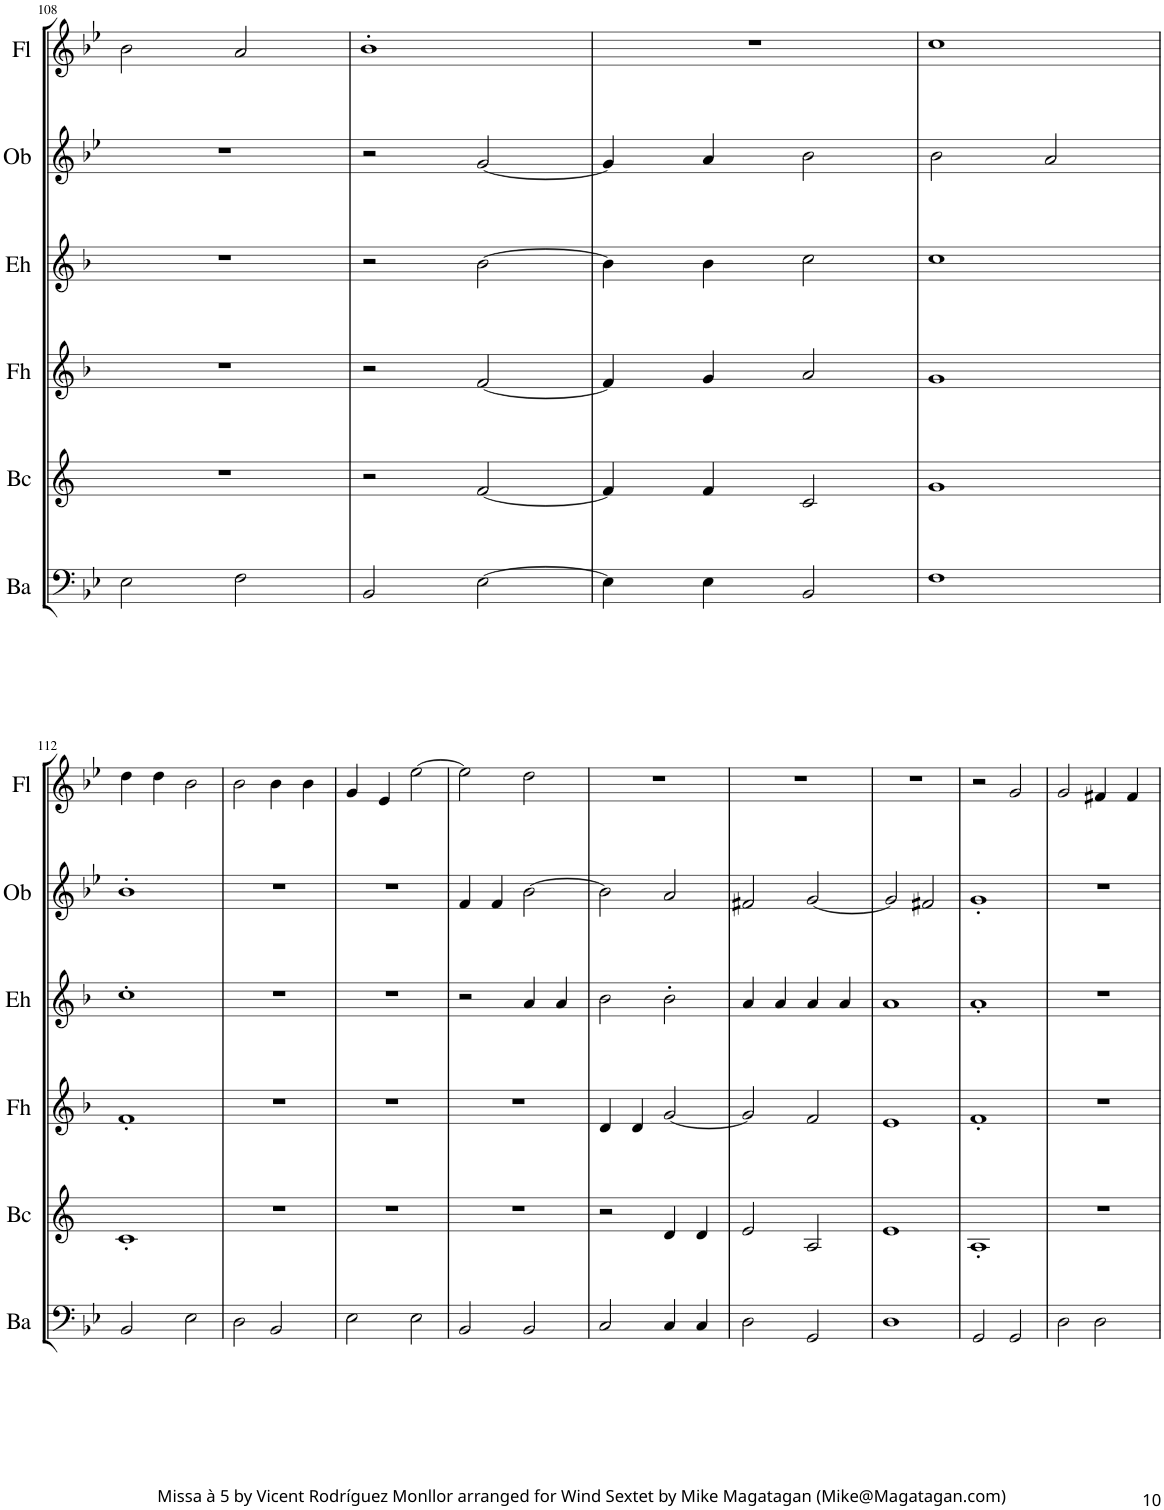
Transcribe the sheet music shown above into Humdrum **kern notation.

**kern	**kern	**kern	**kern	**kern	**kern
*part6	*part5	*part4	*part3	*part2	*part1
*staff6	*staff5	*staff4	*staff3	*staff2	*staff1
*I"Bassoon	*I"Bass Clarinet	*I"Horn in F	*I"English Horn	*I"Oboe	*I"Flute
*I'Ba	*I'Bc	*	*I'Eh	*I'Ob	*I'Fl
!!LO:PB:g=z
*clefF4	*clefG2	*clefG2	*clefG2	*clefG2	*clefG2
*	*Trd8c14	*Trd4c7	*Trd4c7	*	*
*k[b-e-]	*k[]	*k[b-]	*k[b-]	*k[b-e-]	*k[b-e-]
*M4/4	*M4/4	*M4/4	*M4/4	*M4/4	*M4/4
*met(c)	*met(c)	*met(c)	*met(c)	*met(c)	*met(c)
=108	=108	=108	=108	=108	=108
2E-\	1r	1r	1r	1r	2b-\
2F\	.	.	.	.	2a/
=109	=109	=109	=109	=109	=109
2BB-/	2r	2r	2r	2r	1b-'
[2E-\	[2f/	[2f/	[2b-\	[2g/	.
=110	=110	=110	=110	=110	=110
4E-\]	4f/]	4f/]	4b-\]	4g/]	1r
4E-\	4f/	4g/	4b-\	4a/	.
2BB-/	2c/	2a/	2cc\	2b-\	.
=111	=111	=111	=111	=111	=111
1F	1g	1g	1cc	2b-\	1cc
.	.	.	.	2a/	.
!!LO:LB:g=z
=112	=112	=112	=112	=112	=112
2BB-/	1c'	1f'	1cc'	1b-'	4dd\
.	.	.	.	.	4dd\
2E-\	.	.	.	.	2b-\
=113	=113	=113	=113	=113	=113
2D\	1r	1r	1r	1r	2b-\
2BB-/	.	.	.	.	4b-\
.	.	.	.	.	4b-\
=114	=114	=114	=114	=114	=114
2E-\	1r	1r	1r	1r	4g/
.	.	.	.	.	4e-/
2E-\	.	.	.	.	[2ee-\
=115	=115	=115	=115	=115	=115
2BB-/	1r	1r	2r	4f/	2ee-\]
.	.	.	.	4f/	.
2BB-/	.	.	4a/	[2b-\	2dd\
.	.	.	4a/	.	.
=116	=116	=116	=116	=116	=116
2C/	2r	4d/	2b-\	2b-\]	1r
.	.	4d/	.	.	.
4C/	4d/	[2g/	2b-'\	2a/	.
4C/	4d/	.	.	.	.
=117	=117	=117	=117	=117	=117
2D\	2e/	2g/]	4a/	2f#X/	1r
.	.	.	4a/	.	.
2GG/	2A/	2f/	4a/	[2g/	.
.	.	.	4a/	.	.
=118	=118	=118	=118	=118	=118
1D	1e	1e	1a	2g/]	1r
.	.	.	.	2f#X/	.
=119	=119	=119	=119	=119	=119
2GG/	1A'	1f'	1a'	1g'	2r
2GG/	.	.	.	.	2g/
=120	=120	=120	=120	=120	=120
2D\	1r	1r	1r	1r	2g/
2D\	.	.	.	.	4f#X/
.	.	.	.	.	4f#/
=	=	=	=	=	=
*-	*-	*-	*-	*-	*-
